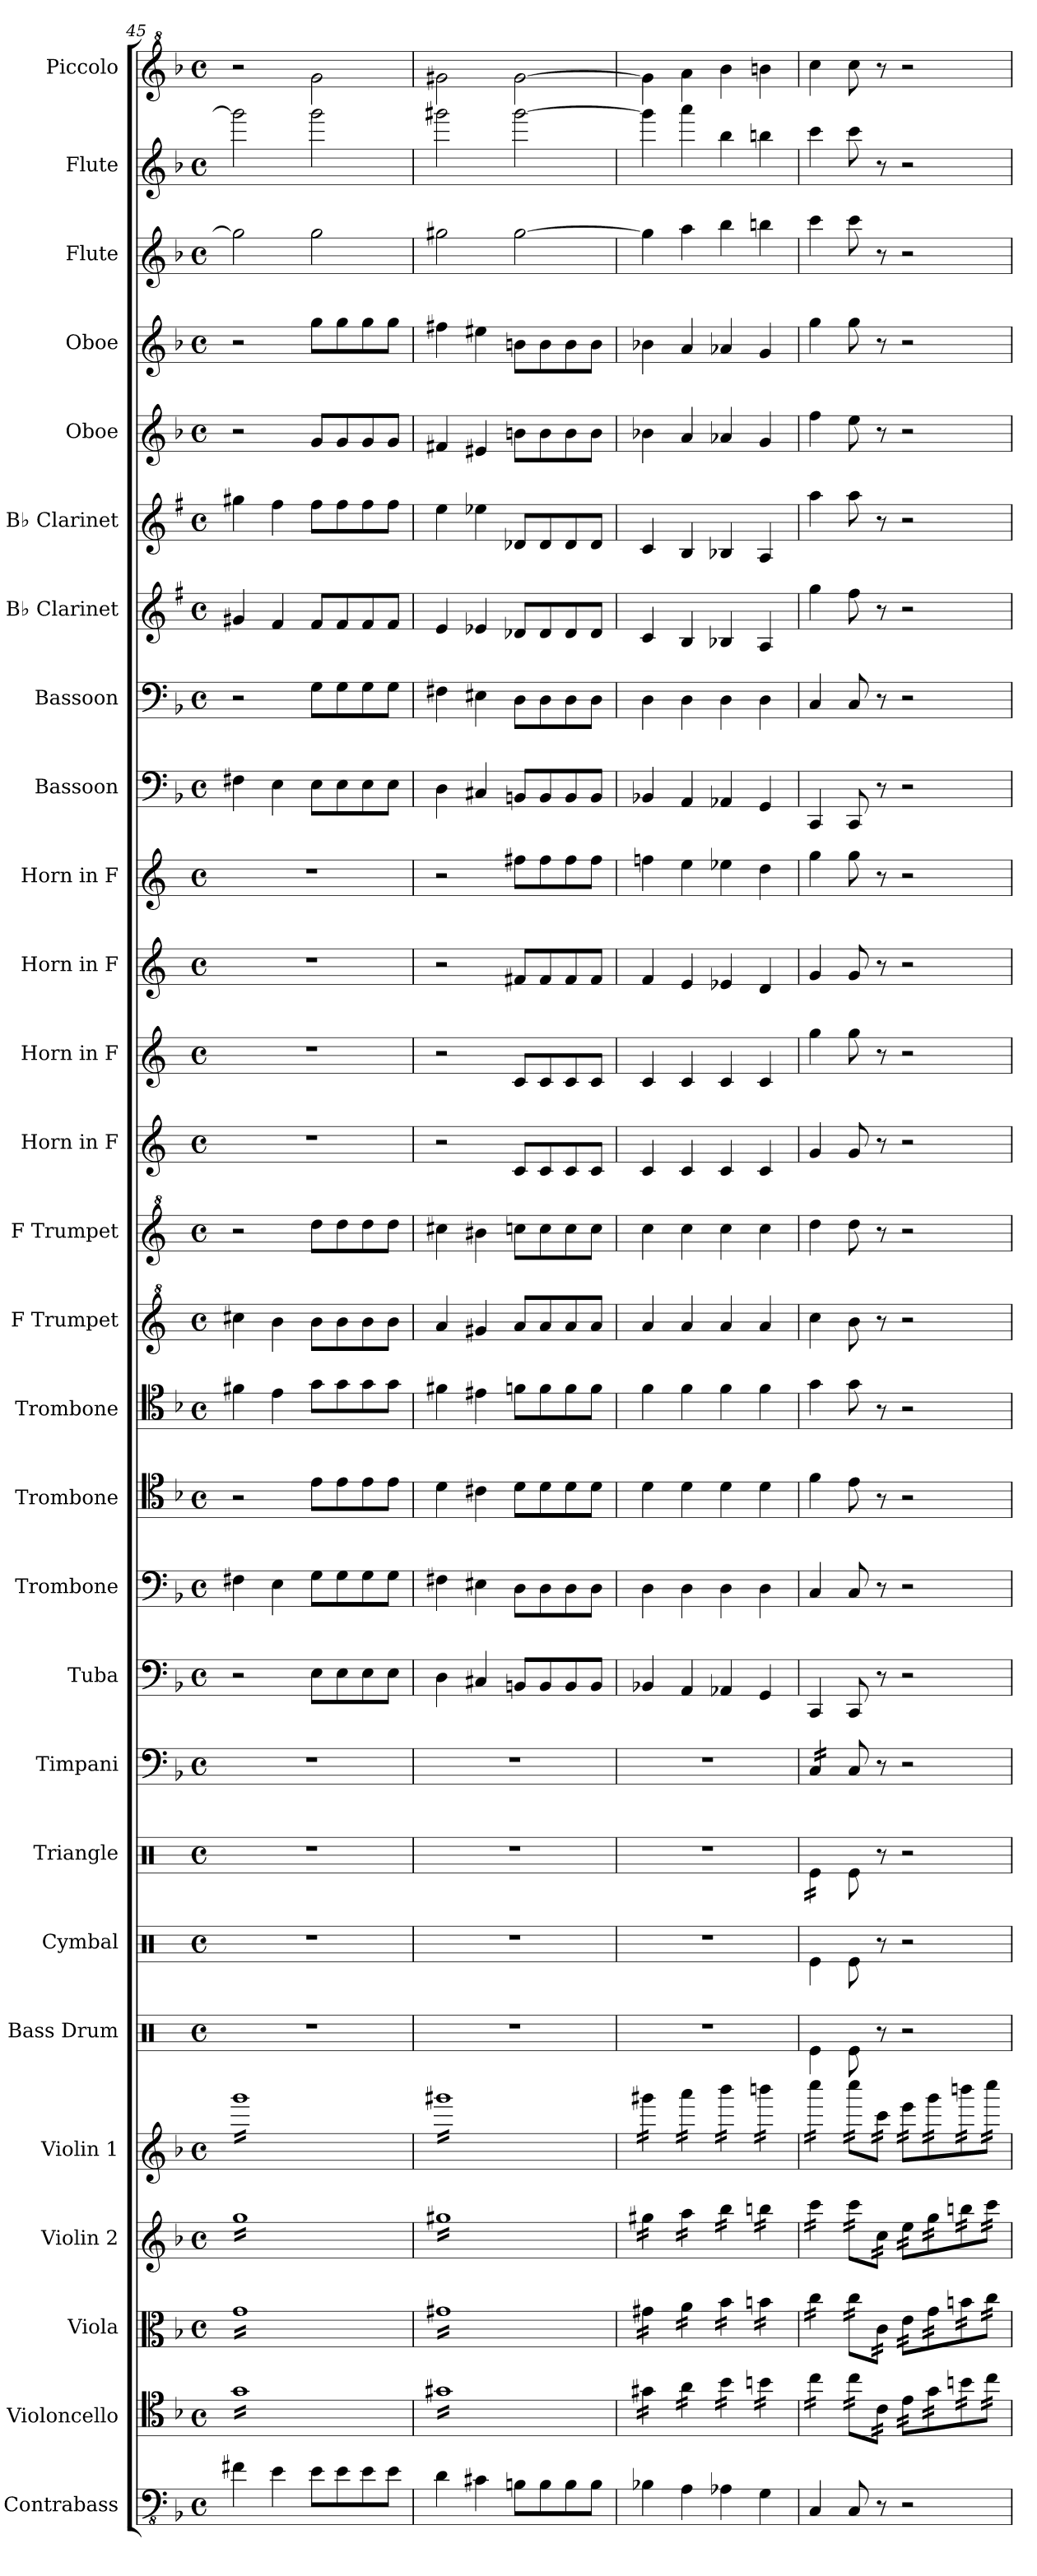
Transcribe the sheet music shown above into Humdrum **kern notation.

**kern	**kern	**kern	**kern	**kern	**kern	**kern	**kern	**kern	**kern	**kern	**kern	**kern	**kern	**kern	**kern	**kern	**kern	**kern	**kern	**kern	**kern	**kern	**kern	**kern	**kern	**kern	**kern
*part28	*part27	*part26	*part25	*part24	*part23	*part22	*part21	*part20	*part19	*part18	*part17	*part16	*part15	*part14	*part13	*part12	*part11	*part10	*part9	*part8	*part7	*part6	*part5	*part4	*part3	*part2	*part1
*staff28	*staff27	*staff26	*staff25	*staff24	*staff23	*staff22	*staff21	*staff20	*staff19	*staff18	*staff17	*staff16	*staff15	*staff14	*staff13	*staff12	*staff11	*staff10	*staff9	*staff8	*staff7	*staff6	*staff5	*staff4	*staff3	*staff2	*staff1
*I"Contrabass	*I"Violoncello	*I"Viola	*I"Violin 2	*I"Violin 1	*I"Bass Drum	*I"Cymbal	*I"Triangle	*I"Timpani	*I"Tuba	*I"Trombone	*I"Trombone	*I"Trombone	*I"F Trumpet	*I"F Trumpet	*I"Horn in F	*I"Horn in F	*I"Horn in F	*I"Horn in F	*I"Bassoon	*I"Bassoon	*I"B♭ Clarinet	*I"B♭ Clarinet	*I"Oboe	*I"Oboe	*I"Flute	*I"Flute	*I"Piccolo
*I'Cbs.	*I'Vlc.	*I'Vla.	*I'Vln. 2	*I'Vln. 1	*I'B. Dr.	*I'Cym.	*I'Trgl.	*I'Timp.	*I'Tu.	*I'Trb.	*I'Trb.	*I'Trb.	*I'F Tpt.	*I'F Tpt.	*	*	*	*	*I'Bsn.	*I'Bsn.	*I'B♭ Cl.	*I'B♭ Cl.	*I'Ob.	*I'Ob.	*I'Fl.	*I'Fl.	*I'Picc.
*clefFv4	*clefC4	*clefC3	*clefG2	*clefG2	*clefX	*clefX	*clefX	*clefF4	*clefF4	*clefF4	*clefC4	*clefC4	*clefG^2	*clefG^2	*clefG2	*clefG2	*clefG2	*clefG2	*clefF4	*clefF4	*clefG2	*clefG2	*clefG2	*clefG2	*clefG2	*clefG2	*clefG^2
*	*	*	*	*	*	*	*	*	*	*	*	*	*ITrd4c7	*ITrd4c7	*ITrd4c7	*ITrd4c7	*ITrd4c7	*ITrd4c7	*	*	*ITrd1c2	*ITrd1c2	*	*	*	*	*ITrd-7c-12
*k[b-]	*k[b-]	*k[b-]	*k[b-]	*k[b-]	*k[]	*k[]	*k[]	*k[b-]	*k[b-]	*k[b-]	*k[b-]	*k[b-]	*k[b-]	*k[b-]	*k[b-]	*k[b-]	*k[b-]	*k[b-]	*k[b-]	*k[b-]	*k[b-]	*k[b-]	*k[b-]	*k[b-]	*k[b-]	*k[b-]	*k[b-]
*M4/4	*M4/4	*M4/4	*M4/4	*M4/4	*M4/4	*M4/4	*M4/4	*M4/4	*M4/4	*M4/4	*M4/4	*M4/4	*M4/4	*M4/4	*M4/4	*M4/4	*M4/4	*M4/4	*M4/4	*M4/4	*M4/4	*M4/4	*M4/4	*M4/4	*M4/4	*M4/4	*M4/4
*met(c)	*met(c)	*met(c)	*met(c)	*met(c)	*met(c)	*met(c)	*met(c)	*met(c)	*met(c)	*met(c)	*met(c)	*met(c)	*met(c)	*met(c)	*met(c)	*met(c)	*met(c)	*met(c)	*met(c)	*met(c)	*met(c)	*met(c)	*met(c)	*met(c)	*met(c)	*met(c)	*met(c)
=45	=45	=45	=45	=45	=45	=45	=45	=45	=45	=45	=45	=45	=45	=45	=45	=45	=45	=45	=45	=45	=45	=45	=45	=45	=45	=45	=45
*	*tremolo	*	*	*	*	*	*	*	*	*	*	*	*	*	*	*	*	*	*	*	*	*	*	*	*	*	*
*	*	*tremolo	*	*	*	*	*	*	*	*	*	*	*	*	*	*	*	*	*	*	*	*	*	*	*	*	*
*	*	*	*tremolo	*	*	*	*	*	*	*	*	*	*	*	*	*	*	*	*	*	*	*	*	*	*	*	*
*	*	*	*	*tremolo	*	*	*	*	*	*	*	*	*	*	*	*	*	*	*	*	*	*	*	*	*	*	*
4F#X\	16gLL	16gLL	16ggLL	16gggLL	1r	1r	1r	1r	2r	4F#X\	2r	4f#X\	4ff#X\	2r	1r	1r	1r	1r	4F#X\	2r	4f#X/	4ff#X\	2r	2r	2gg\]	2ggg\]	2r
.	16g	16g	16gg	16ggg	.	.	.	.	.	.	.	.	.	.	.	.	.	.	.	.	.	.	.	.	.	.	.
.	16g	16g	16gg	16ggg	.	.	.	.	.	.	.	.	.	.	.	.	.	.	.	.	.	.	.	.	.	.	.
.	16g	16g	16gg	16ggg	.	.	.	.	.	.	.	.	.	.	.	.	.	.	.	.	.	.	.	.	.	.	.
4E\	16g	16g	16gg	16ggg	.	.	.	.	.	4E\	.	4e\	4ee\	.	.	.	.	.	4E\	.	4e/	4ee\	.	.	.	.	.
.	16g	16g	16gg	16ggg	.	.	.	.	.	.	.	.	.	.	.	.	.	.	.	.	.	.	.	.	.	.	.
.	16g	16g	16gg	16ggg	.	.	.	.	.	.	.	.	.	.	.	.	.	.	.	.	.	.	.	.	.	.	.
.	16g	16g	16gg	16ggg	.	.	.	.	.	.	.	.	.	.	.	.	.	.	.	.	.	.	.	.	.	.	.
8E\L	16g	16g	16gg	16ggg	.	.	.	.	8E\L	8G\L	8e\L	8g\L	8ee\L	8gg\L	.	.	.	.	8E\L	8G\L	8e/L	8ee\L	8g/L	8gg\L	2gg\	2ggg\	2ggg\
.	16g	16g	16gg	16ggg	.	.	.	.	.	.	.	.	.	.	.	.	.	.	.	.	.	.	.	.	.	.	.
8E\	16g	16g	16gg	16ggg	.	.	.	.	8E\	8G\	8e\	8g\	8ee\	8gg\	.	.	.	.	8E\	8G\	8e/	8ee\	8g/	8gg\	.	.	.
.	16g	16g	16gg	16ggg	.	.	.	.	.	.	.	.	.	.	.	.	.	.	.	.	.	.	.	.	.	.	.
8E\	16g	16g	16gg	16ggg	.	.	.	.	8E\	8G\	8e\	8g\	8ee\	8gg\	.	.	.	.	8E\	8G\	8e/	8ee\	8g/	8gg\	.	.	.
.	16g	16g	16gg	16ggg	.	.	.	.	.	.	.	.	.	.	.	.	.	.	.	.	.	.	.	.	.	.	.
8E\J	16g	16g	16gg	16ggg	.	.	.	.	8E\J	8G\J	8e\J	8g\J	8ee\J	8gg\J	.	.	.	.	8E\J	8G\J	8e/J	8ee\J	8g/J	8gg\J	.	.	.
.	16gJJ	16gJJ	16ggJJ	16gggJJ	.	.	.	.	.	.	.	.	.	.	.	.	.	.	.	.	.	.	.	.	.	.	.
=46	=46	=46	=46	=46	=46	=46	=46	=46	=46	=46	=46	=46	=46	=46	=46	=46	=46	=46	=46	=46	=46	=46	=46	=46	=46	=46	=46
4D\	16g#XLL	16g#XLL	16gg#XLL	16ggg#XLL	1r	1r	1r	1r	4D\	4F#X\	4d\	4f#X\	4dd/	4ff#X\	2r	2r	2r	2r	4D\	4F#X\	4d/	4dd\	4f#X/	4ff#X\	2gg#X\	2ggg#X\	2ggg#X\
.	16g#X	16g#X	16gg#X	16ggg#X	.	.	.	.	.	.	.	.	.	.	.	.	.	.	.	.	.	.	.	.	.	.	.
.	16g#X	16g#X	16gg#X	16ggg#X	.	.	.	.	.	.	.	.	.	.	.	.	.	.	.	.	.	.	.	.	.	.	.
.	16g#X	16g#X	16gg#X	16ggg#X	.	.	.	.	.	.	.	.	.	.	.	.	.	.	.	.	.	.	.	.	.	.	.
4C#X\	16g#X	16g#X	16gg#X	16ggg#X	.	.	.	.	4C#X/	4E#X\	4c#X\	4e#X\	4cc#X/	4ee#X\	.	.	.	.	4C#X/	4E#X\	4d-X/	4dd-X\	4e#X/	4ee#X\	.	.	.
.	16g#X	16g#X	16gg#X	16ggg#X	.	.	.	.	.	.	.	.	.	.	.	.	.	.	.	.	.	.	.	.	.	.	.
.	16g#X	16g#X	16gg#X	16ggg#X	.	.	.	.	.	.	.	.	.	.	.	.	.	.	.	.	.	.	.	.	.	.	.
.	16g#X	16g#X	16gg#X	16ggg#X	.	.	.	.	.	.	.	.	.	.	.	.	.	.	.	.	.	.	.	.	.	.	.
8BBn\L	16g#X	16g#X	16gg#X	16ggg#X	.	.	.	.	8BBn/L	8D\L	8d\L	8fn\L	8dd/L	8ffn\L	8F/L	8F/L	8Bn/L	8bn\L	8BBn/L	8D\L	8c-X/L	8c-X/L	8bn\L	8bn\L	[2gg#\	[2ggg#\	[2ggg#\
.	16g#X	16g#X	16gg#X	16ggg#X	.	.	.	.	.	.	.	.	.	.	.	.	.	.	.	.	.	.	.	.	.	.	.
8BB\	16g#X	16g#X	16gg#X	16ggg#X	.	.	.	.	8BB/	8D\	8d\	8f\	8dd/	8ff\	8F/	8F/	8B/	8b\	8BB/	8D\	8c-/	8c-/	8b\	8b\	.	.	.
.	16g#X	16g#X	16gg#X	16ggg#X	.	.	.	.	.	.	.	.	.	.	.	.	.	.	.	.	.	.	.	.	.	.	.
8BB\	16g#X	16g#X	16gg#X	16ggg#X	.	.	.	.	8BB/	8D\	8d\	8f\	8dd/	8ff\	8F/	8F/	8B/	8b\	8BB/	8D\	8c-/	8c-/	8b\	8b\	.	.	.
.	16g#X	16g#X	16gg#X	16ggg#X	.	.	.	.	.	.	.	.	.	.	.	.	.	.	.	.	.	.	.	.	.	.	.
8BB\J	16g#X	16g#X	16gg#X	16ggg#X	.	.	.	.	8BB/J	8D\J	8d\J	8f\J	8dd/J	8ff\J	8F/J	8F/J	8B/J	8b\J	8BB/J	8D\J	8c-/J	8c-/J	8b\J	8b\J	.	.	.
.	16g#XJJ	16g#XJJ	16gg#XJJ	16ggg#XJJ	.	.	.	.	.	.	.	.	.	.	.	.	.	.	.	.	.	.	.	.	.	.	.
!!LO:PB:g=z
=47	=47	=47	=47	=47	=47	=47	=47	=47	=47	=47	=47	=47	=47	=47	=47	=47	=47	=47	=47	=47	=47	=47	=47	=47	=47	=47	=47
4BB-X\	16g#X\LL	16g#X\LL	16gg#X\LL	16ggg#X\LL	1r	1r	1r	1r	4BB-X/	4D\	4d\	4f\	4dd/	4ff\	4F/	4F/	4B-/	4b-X\	4BB-X/	4D\	4B-/	4B-/	4b-X\	4b-X\	4gg#\]	4ggg#\]	4ggg#\]
.	16g#X\	16g#X\	16gg#X\	16ggg#X\	.	.	.	.	.	.	.	.	.	.	.	.	.	.	.	.	.	.	.	.	.	.	.
.	16g#X\	16g#X\	16gg#X\	16ggg#X\	.	.	.	.	.	.	.	.	.	.	.	.	.	.	.	.	.	.	.	.	.	.	.
.	16g#X\JJ	16g#X\JJ	16gg#X\JJ	16ggg#X\JJ	.	.	.	.	.	.	.	.	.	.	.	.	.	.	.	.	.	.	.	.	.	.	.
4AA\	16a\LL	16a\LL	16aa\LL	16aaa\LL	.	.	.	.	4AA/	4D\	4d\	4f\	4dd/	4ff\	4F/	4F/	4A/	4a\	4AA/	4D\	4A/	4A/	4a/	4a/	4aa\	4aaa\	4aaa\
.	16a\	16a\	16aa\	16aaa\	.	.	.	.	.	.	.	.	.	.	.	.	.	.	.	.	.	.	.	.	.	.	.
.	16a\	16a\	16aa\	16aaa\	.	.	.	.	.	.	.	.	.	.	.	.	.	.	.	.	.	.	.	.	.	.	.
.	16a\JJ	16a\JJ	16aa\JJ	16aaa\JJ	.	.	.	.	.	.	.	.	.	.	.	.	.	.	.	.	.	.	.	.	.	.	.
4AA-X\	16b-\LL	16b-\LL	16bb-\LL	16bbb-\LL	.	.	.	.	4AA-X/	4D\	4d\	4f\	4dd/	4ff\	4F/	4F/	4A-X/	4a-X\	4AA-X/	4D\	4A-X/	4A-X/	4a-X/	4a-X/	4bb-\	4bb-\	4bbb-\
.	16b-\	16b-\	16bb-\	16bbb-\	.	.	.	.	.	.	.	.	.	.	.	.	.	.	.	.	.	.	.	.	.	.	.
.	16b-\	16b-\	16bb-\	16bbb-\	.	.	.	.	.	.	.	.	.	.	.	.	.	.	.	.	.	.	.	.	.	.	.
.	16b-\JJ	16b-\JJ	16bb-\JJ	16bbb-\JJ	.	.	.	.	.	.	.	.	.	.	.	.	.	.	.	.	.	.	.	.	.	.	.
4GG\	16bn\LL	16bn\LL	16bbn\LL	16bbbn\LL	.	.	.	.	4GG/	4D\	4d\	4f\	4dd/	4ff\	4F/	4F/	4G/	4g\	4GG/	4D\	4G/	4G/	4g/	4g/	4bbn\	4bbn\	4bbbn\
.	16bn\	16bn\	16bbn\	16bbbn\	.	.	.	.	.	.	.	.	.	.	.	.	.	.	.	.	.	.	.	.	.	.	.
.	16bn\	16bn\	16bbn\	16bbbn\	.	.	.	.	.	.	.	.	.	.	.	.	.	.	.	.	.	.	.	.	.	.	.
.	16bn\JJ	16bn\JJ	16bbn\JJ	16bbbn\JJ	.	.	.	.	.	.	.	.	.	.	.	.	.	.	.	.	.	.	.	.	.	.	.
!!LO:PB:g=z
=48	=48	=48	=48	=48	=48	=48	=48	=48	=48	=48	=48	=48	=48	=48	=48	=48	=48	=48	=48	=48	=48	=48	=48	=48	=48	=48	=48
*	*	*	*	*	*	*	*tremolo	*	*	*	*	*	*	*	*	*	*	*	*	*	*	*	*	*	*	*	*
*	*	*	*	*	*	*	*	*tremolo	*	*	*	*	*	*	*	*	*	*	*	*	*	*	*	*	*	*	*
4CC/	16cc\LL	16cc\LL	16ccc\LL	16cccc\LL	4Re\	4Re\	16Re\LL	16C/LL	4CC/	4C/	4f\	4g\	4ff\	4gg\	4c/	4cc\	4c/	4cc\	4CC/	4C/	4ff\	4gg\	4ff\	4gg\	4ccc\	4ccc\	4cccc\
.	16cc\	16cc\	16ccc\	16cccc\	.	.	16Re\	16C/	.	.	.	.	.	.	.	.	.	.	.	.	.	.	.	.	.	.	.
.	16cc\	16cc\	16ccc\	16cccc\	.	.	16Re\	16C/	.	.	.	.	.	.	.	.	.	.	.	.	.	.	.	.	.	.	.
.	16cc\JJ	16cc\JJ	16ccc\JJ	16cccc\JJ	.	.	16Re\JJ	16C/JJ	.	.	.	.	.	.	.	.	.	.	.	.	.	.	.	.	.	.	.
*	*	*	*	*	*	*	*	*Xtremolo	*	*	*	*	*	*	*	*	*	*	*	*	*	*	*	*	*	*	*
*	*	*	*	*	*	*	*Xtremolo	*	*	*	*	*	*	*	*	*	*	*	*	*	*	*	*	*	*	*	*
8CC/	32cc\LLL	32cc\LLL	32ccc\LLL	32cccc\LLL	8Re\	8Re\	8Re\	8C/	8CC/	8C/	8e\	8g\	8ee\	8gg\	8c/	8cc\	8c/	8cc\	8CC/	8C/	8ee\	8gg\	8ee\	8gg\	8ccc\	8ccc\	8cccc\
.	32cc\	32cc\	32ccc\	32cccc\	.	.	.	.	.	.	.	.	.	.	.	.	.	.	.	.	.	.	.	.	.	.	.
.	32cc\	32cc\	32ccc\	32cccc\	.	.	.	.	.	.	.	.	.	.	.	.	.	.	.	.	.	.	.	.	.	.	.
.	32cc\	32cc\	32ccc\	32cccc\	.	.	.	.	.	.	.	.	.	.	.	.	.	.	.	.	.	.	.	.	.	.	.
8r	32c\	32c\	32cc\	32ccc\	8r	8r	8r	8r	8r	8r	8r	8r	8r	8r	8r	8r	8r	8r	8r	8r	8r	8r	8r	8r	8r	8r	8r
.	32c\	32c\	32cc\	32ccc\	.	.	.	.	.	.	.	.	.	.	.	.	.	.	.	.	.	.	.	.	.	.	.
.	32c\	32c\	32cc\	32ccc\	.	.	.	.	.	.	.	.	.	.	.	.	.	.	.	.	.	.	.	.	.	.	.
.	32c\JJJ	32c\JJJ	32cc\JJJ	32ccc\JJJ	.	.	.	.	.	.	.	.	.	.	.	.	.	.	.	.	.	.	.	.	.	.	.
2r	32e\LLL	32e\LLL	32ee\LLL	32eee\LLL	2r	2r	2r	2r	2r	2r	2r	2r	2r	2r	2r	2r	2r	2r	2r	2r	2r	2r	2r	2r	2r	2r	2r
.	32e\	32e\	32ee\	32eee\	.	.	.	.	.	.	.	.	.	.	.	.	.	.	.	.	.	.	.	.	.	.	.
.	32e\	32e\	32ee\	32eee\	.	.	.	.	.	.	.	.	.	.	.	.	.	.	.	.	.	.	.	.	.	.	.
.	32e\	32e\	32ee\	32eee\	.	.	.	.	.	.	.	.	.	.	.	.	.	.	.	.	.	.	.	.	.	.	.
.	32g\	32g\	32gg\	32ggg\	.	.	.	.	.	.	.	.	.	.	.	.	.	.	.	.	.	.	.	.	.	.	.
.	32g\	32g\	32gg\	32ggg\	.	.	.	.	.	.	.	.	.	.	.	.	.	.	.	.	.	.	.	.	.	.	.
.	32g\	32g\	32gg\	32ggg\	.	.	.	.	.	.	.	.	.	.	.	.	.	.	.	.	.	.	.	.	.	.	.
.	32g\	32g\	32gg\	32ggg\	.	.	.	.	.	.	.	.	.	.	.	.	.	.	.	.	.	.	.	.	.	.	.
.	32bn\	32bn\	32bbn\	32bbbn\	.	.	.	.	.	.	.	.	.	.	.	.	.	.	.	.	.	.	.	.	.	.	.
.	32bn\	32bn\	32bbn\	32bbbn\	.	.	.	.	.	.	.	.	.	.	.	.	.	.	.	.	.	.	.	.	.	.	.
.	32bn\	32bn\	32bbn\	32bbbn\	.	.	.	.	.	.	.	.	.	.	.	.	.	.	.	.	.	.	.	.	.	.	.
.	32bn\	32bn\	32bbn\	32bbbn\	.	.	.	.	.	.	.	.	.	.	.	.	.	.	.	.	.	.	.	.	.	.	.
.	32cc\	32cc\	32ccc\	32cccc\	.	.	.	.	.	.	.	.	.	.	.	.	.	.	.	.	.	.	.	.	.	.	.
.	32cc\	32cc\	32ccc\	32cccc\	.	.	.	.	.	.	.	.	.	.	.	.	.	.	.	.	.	.	.	.	.	.	.
.	32cc\	32cc\	32ccc\	32cccc\	.	.	.	.	.	.	.	.	.	.	.	.	.	.	.	.	.	.	.	.	.	.	.
.	32cc\JJJ	32cc\JJJ	32ccc\JJJ	32cccc\JJJ	.	.	.	.	.	.	.	.	.	.	.	.	.	.	.	.	.	.	.	.	.	.	.
*	*	*	*	*Xtremolo	*	*	*	*	*	*	*	*	*	*	*	*	*	*	*	*	*	*	*	*	*	*	*
*	*	*	*Xtremolo	*	*	*	*	*	*	*	*	*	*	*	*	*	*	*	*	*	*	*	*	*	*	*	*
*	*	*Xtremolo	*	*	*	*	*	*	*	*	*	*	*	*	*	*	*	*	*	*	*	*	*	*	*	*	*
*	*Xtremolo	*	*	*	*	*	*	*	*	*	*	*	*	*	*	*	*	*	*	*	*	*	*	*	*	*	*
=	=	=	=	=	=	=	=	=	=	=	=	=	=	=	=	=	=	=	=	=	=	=	=	=	=	=	=
*-	*-	*-	*-	*-	*-	*-	*-	*-	*-	*-	*-	*-	*-	*-	*-	*-	*-	*-	*-	*-	*-	*-	*-	*-	*-	*-	*-
